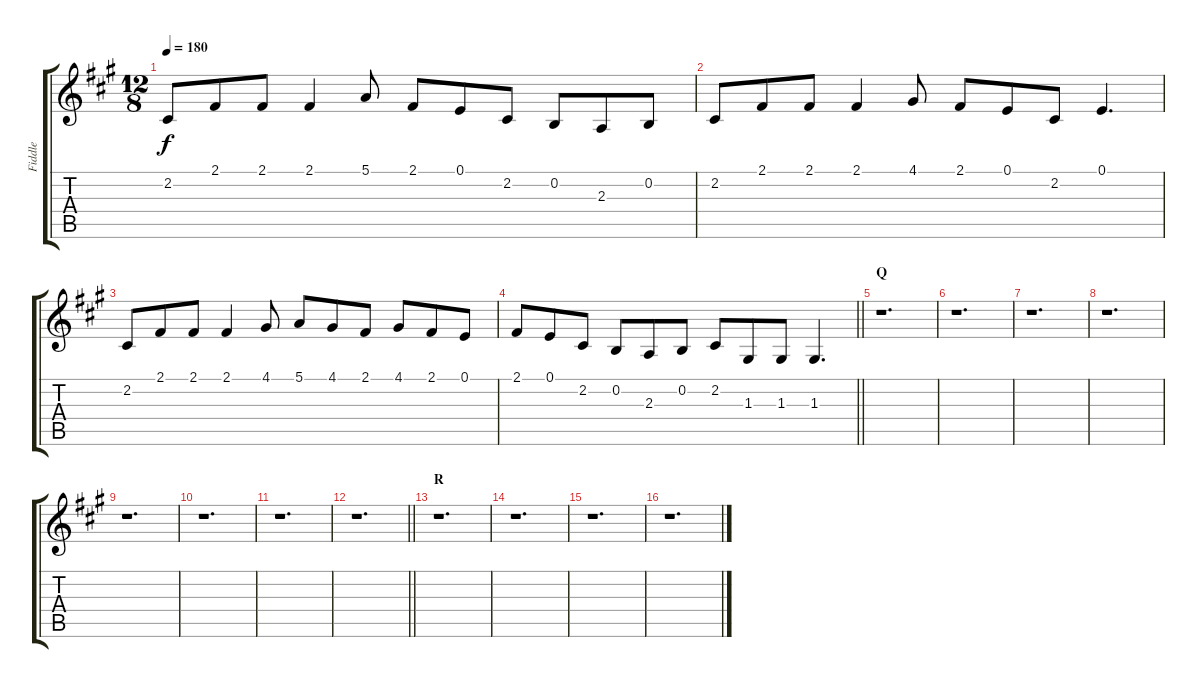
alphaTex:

\track ("Fiddle" "Fiddle") {instrument fiddle}
\staff {score tabs}
\tuning (E4 B3 G3 D3 A2 E2) {hide}
\ts (12 8)
\tempo 180
\clef g2
\ks a
2.2.8{dy f} 2.1.8 2.1.8 2.1.4 5.1.8 2.1.8 0.1.8 2.2.8 0.2.8 2.3.8 0.2.8 |
2.2.8 2.1.8 2.1.8 2.1.4 4.1.8 2.1.8 0.1.8 2.2.8 0.1.4{d} |
2.2.8 2.1.8 2.1.8 2.1.4 4.1.8 5.1.8 4.1.8 2.1.8 4.1.8 2.1.8 0.1.8 |
\barLineRight lightlight
2.1.8 0.1.8 2.2.8 0.2.8 2.3.8 0.2.8 2.2.8 1.3.8 1.3.8 1.3.4{d} |
\section ("" "Q")
r.1{d} |
r.1{d} |
r.1{d} |
r.1{d} |
r.1{d} |
r.1{d} |
r.1{d} |
\barLineRight lightlight
r.1{d} |
\section ("" "R")
r.1{d} |
r.1{d} |
r.1{d} |
r.1{d}
